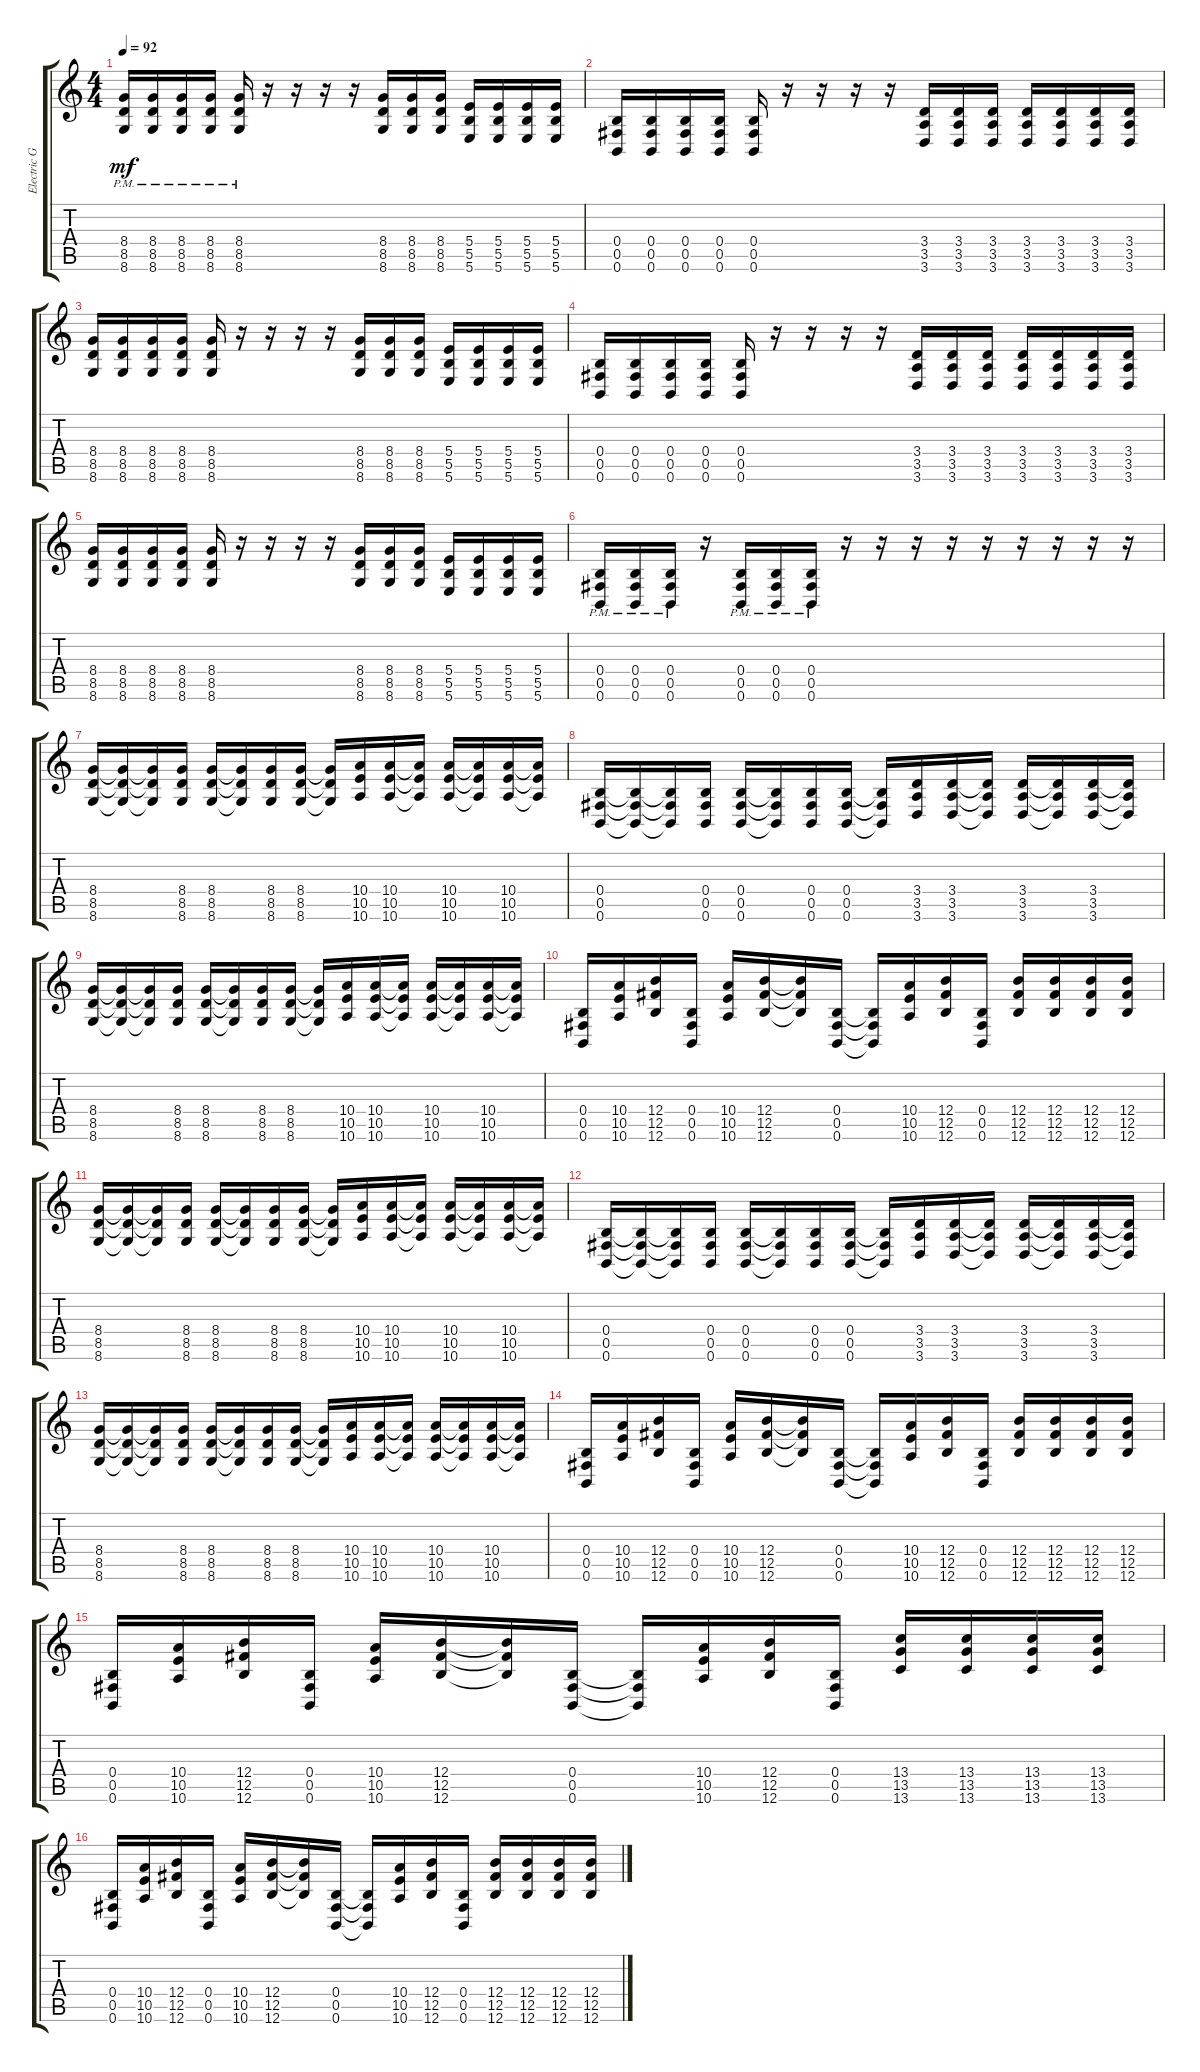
\track ("Electric Guitar" "Electric G") {instrument distortionguitar}
\staff {score tabs}
\tuning (Db4 Ab3 E3 B2 Gb2 B1) {hide}
\ts (4 4)
\tempo 92
\clef g2
\ks c
(8.4{pm} 8.5{pm} 8.6{pm}).16{dy mf} (8.4{pm} 8.5{pm} 8.6{pm}).16 (8.4{pm} 8.5{pm} 8.6{pm}).16 (8.4{pm} 8.5{pm} 8.6{pm}).16 (8.4{pm} 8.5{pm} 8.6{pm}).16 r.16 r.16 r.16 r.16 (8.4 8.5 8.6).16 (8.4 8.5 8.6).16 (8.4 8.5 8.6).16 (5.4 5.5 5.6).16 (5.4 5.5 5.6).16 (5.4 5.5 5.6).16 (5.4 5.5 5.6).16 |
(0.4 0.5 0.6).16 (0.4 0.5 0.6).16 (0.4 0.5 0.6).16 (0.4 0.5 0.6).16 (0.4 0.5 0.6).16 r.16 r.16 r.16 r.16 (3.4 3.5 3.6).16 (3.4 3.5 3.6).16 (3.4 3.5 3.6).16 (3.4 3.5 3.6).16 (3.4 3.5 3.6).16 (3.4 3.5 3.6).16 (3.4 3.5 3.6).16 |
(8.4 8.5 8.6).16 (8.4 8.5 8.6).16 (8.4 8.5 8.6).16 (8.4 8.5 8.6).16 (8.4 8.5 8.6).16 r.16 r.16 r.16 r.16 (8.4 8.5 8.6).16 (8.4 8.5 8.6).16 (8.4 8.5 8.6).16 (5.4 5.5 5.6).16 (5.4 5.5 5.6).16 (5.4 5.5 5.6).16 (5.4 5.5 5.6).16 |
(0.4 0.5 0.6).16 (0.4 0.5 0.6).16 (0.4 0.5 0.6).16 (0.4 0.5 0.6).16 (0.4 0.5 0.6).16 r.16 r.16 r.16 r.16 (3.4 3.5 3.6).16 (3.4 3.5 3.6).16 (3.4 3.5 3.6).16 (3.4 3.5 3.6).16 (3.4 3.5 3.6).16 (3.4 3.5 3.6).16 (3.4 3.5 3.6).16 |
(8.4 8.5 8.6).16 (8.4 8.5 8.6).16 (8.4 8.5 8.6).16 (8.4 8.5 8.6).16 (8.4 8.5 8.6).16 r.16 r.16 r.16 r.16 (8.4 8.5 8.6).16 (8.4 8.5 8.6).16 (8.4 8.5 8.6).16 (5.4 5.5 5.6).16 (5.4 5.5 5.6).16 (5.4 5.5 5.6).16 (5.4 5.5 5.6).16 |
(0.4{pm} 0.5{pm} 0.6{pm}).16 (0.4{pm} 0.5{pm} 0.6{pm}).16 (0.4{pm} 0.5{pm} 0.6{pm}).16 r.16 (0.4{pm} 0.5{pm} 0.6{pm}).16 (0.4{pm} 0.5{pm} 0.6{pm}).16 (0.4{pm} 0.5{pm} 0.6{pm}).16 r.16 r.16 r.16 r.16 r.16 r.16 r.16 r.16 r.16 |
(8.4 8.5 8.6).16 (8.4{t} 8.5{t} 8.6{t}).16 (8.4{t} 8.5{t} 8.6{t}).16 (8.4 8.5 8.6).16 (8.4 8.5 8.6).16 (8.4{t} 8.5{t} 8.6{t}).16 (8.4 8.5 8.6).16 (8.4 8.5 8.6).16 (8.4{t} 8.5{t} 8.6{t}).16 (10.4 10.5 10.6).16 (10.4 10.5 10.6).16 (10.4{t} 10.5{t} 10.6{t}).16 (10.4 10.5 10.6).16 (10.4{t} 10.5{t} 10.6{t}).16 (10.4 10.5 10.6).16 (10.4{t} 10.5{t} 10.6{t}).16 |
(0.4 0.5 0.6).16 (0.4{t} 0.5{t} 0.6{t}).16 (0.4{t} 0.5{t} 0.6{t}).16 (0.4 0.5 0.6).16 (0.4 0.5 0.6).16 (0.4{t} 0.5{t} 0.6{t}).16 (0.4 0.5 0.6).16 (0.4 0.5 0.6).16 (0.4{t} 0.5{t} 0.6{t}).16 (3.4 3.5 3.6).16 (3.4 3.5 3.6).16 (3.4{t} 3.5{t} 3.6{t}).16 (3.4 3.5 3.6).16 (3.4{t} 3.5{t} 3.6{t}).16 (3.4 3.5 3.6).16 (3.4{t} 3.5{t} 3.6{t}).16 |
(8.4 8.5 8.6).16 (8.4{t} 8.5{t} 8.6{t}).16 (8.4{t} 8.5{t} 8.6{t}).16 (8.4 8.5 8.6).16 (8.4 8.5 8.6).16 (8.4{t} 8.5{t} 8.6{t}).16 (8.4 8.5 8.6).16 (8.4 8.5 8.6).16 (8.4{t} 8.5{t} 8.6{t}).16 (10.4 10.5 10.6).16 (10.4 10.5 10.6).16 (10.4{t} 10.5{t} 10.6{t}).16 (10.4 10.5 10.6).16 (10.4{t} 10.5{t} 10.6{t}).16 (10.4 10.5 10.6).16 (10.4{t} 10.5{t} 10.6{t}).16 |
(0.4 0.5 0.6).16 (10.4 10.5 10.6).16 (12.4 12.5 12.6).16 (0.4 0.5 0.6).16 (10.4 10.5 10.6).16 (12.4 12.5 12.6).16 (12.4{t} 12.5{t} 12.6{t}).16 (0.4 0.5 0.6).16 (0.4{t} 0.5{t} 0.6{t}).16 (10.4 10.5 10.6).16 (12.4 12.5 12.6).16 (0.4 0.5 0.6).16 (12.4 12.5 12.6).16 (12.4 12.5 12.6).16 (12.4 12.5 12.6).16 (12.4 12.5 12.6).16 |
(8.4 8.5 8.6).16 (8.4{t} 8.5{t} 8.6{t}).16 (8.4{t} 8.5{t} 8.6{t}).16 (8.4 8.5 8.6).16 (8.4 8.5 8.6).16 (8.4{t} 8.5{t} 8.6{t}).16 (8.4 8.5 8.6).16 (8.4 8.5 8.6).16 (8.4{t} 8.5{t} 8.6{t}).16 (10.4 10.5 10.6).16 (10.4 10.5 10.6).16 (10.4{t} 10.5{t} 10.6{t}).16 (10.4 10.5 10.6).16 (10.4{t} 10.5{t} 10.6{t}).16 (10.4 10.5 10.6).16 (10.4{t} 10.5{t} 10.6{t}).16 |
(0.4 0.5 0.6).16 (0.4{t} 0.5{t} 0.6{t}).16 (0.4{t} 0.5{t} 0.6{t}).16 (0.4 0.5 0.6).16 (0.4 0.5 0.6).16 (0.4{t} 0.5{t} 0.6{t}).16 (0.4 0.5 0.6).16 (0.4 0.5 0.6).16 (0.4{t} 0.5{t} 0.6{t}).16 (3.4 3.5 3.6).16 (3.4 3.5 3.6).16 (3.4{t} 3.5{t} 3.6{t}).16 (3.4 3.5 3.6).16 (3.4{t} 3.5{t} 3.6{t}).16 (3.4 3.5 3.6).16 (3.4{t} 3.5{t} 3.6{t}).16 |
(8.4 8.5 8.6).16 (8.4{t} 8.5{t} 8.6{t}).16 (8.4{t} 8.5{t} 8.6{t}).16 (8.4 8.5 8.6).16 (8.4 8.5 8.6).16 (8.4{t} 8.5{t} 8.6{t}).16 (8.4 8.5 8.6).16 (8.4 8.5 8.6).16 (8.4{t} 8.5{t} 8.6{t}).16 (10.4 10.5 10.6).16 (10.4 10.5 10.6).16 (10.4{t} 10.5{t} 10.6{t}).16 (10.4 10.5 10.6).16 (10.4{t} 10.5{t} 10.6{t}).16 (10.4 10.5 10.6).16 (10.4{t} 10.5{t} 10.6{t}).16 |
(0.4 0.5 0.6).16 (10.4 10.5 10.6).16 (12.4 12.5 12.6).16 (0.4 0.5 0.6).16 (10.4 10.5 10.6).16 (12.4 12.5 12.6).16 (12.4{t} 12.5{t} 12.6{t}).16 (0.4 0.5 0.6).16 (0.4{t} 0.5{t} 0.6{t}).16 (10.4 10.5 10.6).16 (12.4 12.5 12.6).16 (0.4 0.5 0.6).16 (12.4 12.5 12.6).16 (12.4 12.5 12.6).16 (12.4 12.5 12.6).16 (12.4 12.5 12.6).16 |
(0.4 0.5 0.6).16 (10.4 10.5 10.6).16 (12.4 12.5 12.6).16 (0.4 0.5 0.6).16 (10.4 10.5 10.6).16 (12.4 12.5 12.6).16 (12.4{t} 12.5{t} 12.6{t}).16 (0.4 0.5 0.6).16 (0.4{t} 0.5{t} 0.6{t}).16 (10.4 10.5 10.6).16 (12.4 12.5 12.6).16 (0.4 0.5 0.6).16 (13.4 13.5 13.6).16 (13.4 13.5 13.6).16 (13.4 13.5 13.6).16 (13.4 13.5 13.6).16 |
(0.4 0.5 0.6).16 (10.4 10.5 10.6).16 (12.4 12.5 12.6).16 (0.4 0.5 0.6).16 (10.4 10.5 10.6).16 (12.4 12.5 12.6).16 (12.4{t} 12.5{t} 12.6{t}).16 (0.4 0.5 0.6).16 (0.4{t} 0.5{t} 0.6{t}).16 (10.4 10.5 10.6).16 (12.4 12.5 12.6).16 (0.4 0.5 0.6).16 (12.4 12.5 12.6).16 (12.4 12.5 12.6).16 (12.4 12.5 12.6).16 (12.4 12.5 12.6).16
